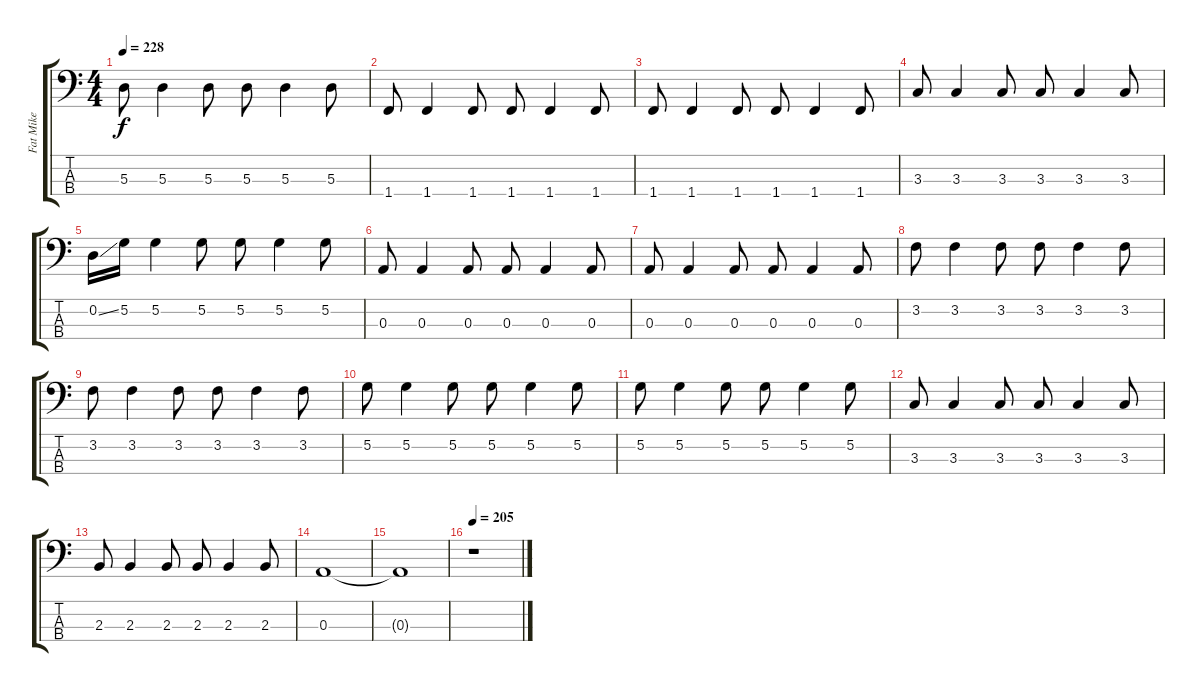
\track ("Fat Mike" "Fat Mike") {instrument electricbasspick}
\staff {score tabs}
\tuning (G2 D2 A1 E1) {hide}
\ts (4 4)
\tempo 228
\clef f4
\ks c
5.3.8{dy f} 5.3.4 5.3.8 5.3.8 5.3.4 5.3.8 |
1.4.8 1.4.4 1.4.8 1.4.8 1.4.4 1.4.8 |
1.4.8 1.4.4 1.4.8 1.4.8 1.4.4 1.4.8 |
3.3.8 3.3.4 3.3.8 3.3.8 3.3.4 3.3.8 |
0.2{ss}.16 5.2.16 5.2.4 5.2.8 5.2.8 5.2.4 5.2.8 |
0.3.8 0.3.4 0.3.8 0.3.8 0.3.4 0.3.8 |
0.3.8 0.3.4 0.3.8 0.3.8 0.3.4 0.3.8 |
3.2.8 3.2.4 3.2.8 3.2.8 3.2.4 3.2.8 |
3.2.8 3.2.4 3.2.8 3.2.8 3.2.4 3.2.8 |
5.2.8 5.2.4 5.2.8 5.2.8 5.2.4 5.2.8 |
5.2.8 5.2.4 5.2.8 5.2.8 5.2.4 5.2.8 |
3.3.8 3.3.4 3.3.8 3.3.8 3.3.4 3.3.8 |
2.3.8 2.3.4 2.3.8 2.3.8 2.3.4 2.3.8 |
0.3.1 |
0.3{t}.1 |
\tempo 205
r.1
